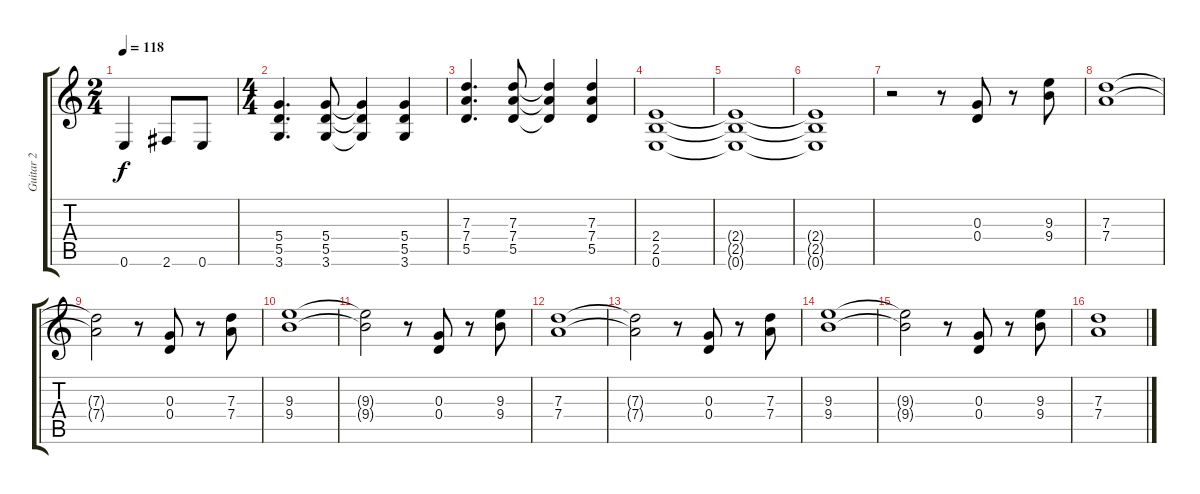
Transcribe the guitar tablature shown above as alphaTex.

\track ("Guitar 2" "Guitar 2") {instrument distortionguitar}
\staff {score tabs}
\tuning (E4 B3 G3 D3 A2 E2) {hide}
\ts (2 4)
\tempo 118
\clef g2
\ks c
0.6.4{dy f} 2.6.8 0.6.8 |
\ts (4 4)
(5.4 5.5 3.6).4{d} (5.4 5.5 3.6).8 (5.4{t} 5.5{t} 3.6{t}).4 (5.4 5.5 3.6).4 |
(7.3 7.4 5.5).4{d} (7.3 7.4 5.5).8 (7.3{t} 7.4{t} 5.5{t}).4 (7.3 7.4 5.5).4 |
(2.4 2.5 0.6).1 |
(2.4{t} 2.5{t} 0.6{t}).1 |
(2.4{t} 2.5{t} 0.6{t}).1 |
r.2 r.8 (0.3 0.4).8 r.8 (9.3 9.4).8 |
(7.3 7.4).1 |
(7.3{t} 7.4{t}).2 r.8 (0.3 0.4).8 r.8 (7.3 7.4).8 |
(9.3 9.4).1 |
(9.3{t} 9.4{t}).2 r.8 (0.3 0.4).8 r.8 (9.3 9.4).8 |
(7.3 7.4).1 |
(7.3{t} 7.4{t}).2 r.8 (0.3 0.4).8 r.8 (7.3 7.4).8 |
(9.3 9.4).1 |
(9.3{t} 9.4{t}).2 r.8 (0.3 0.4).8 r.8 (9.3 9.4).8 |
(7.3 7.4).1
